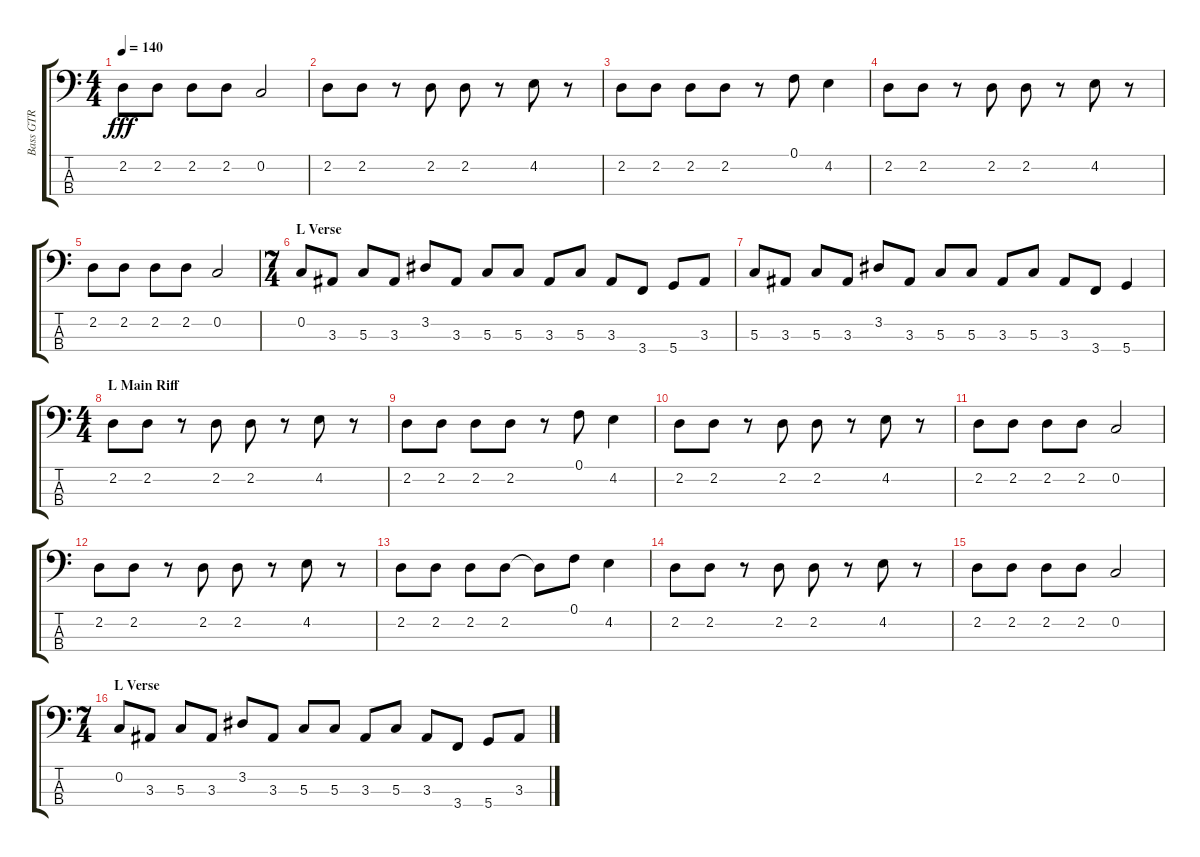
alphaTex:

\track ("Bass GTR" "Bass GTR") {instrument electricbassfinger}
\staff {score tabs}
\tuning (F2 C2 G1 D1) {hide}
\ts (4 4)
\tempo 140
\clef f4
\ks aminor
2.2.8{dy fff} 2.2.8 2.2.8 2.2.8 0.2.2 |
2.2.8 2.2.8 r.8 2.2.8 2.2.8 r.8 4.2.8 r.8 |
2.2.8 2.2.8 2.2.8 2.2.8 r.8 0.1.8 4.2.4 |
2.2.8 2.2.8 r.8 2.2.8 2.2.8 r.8 4.2.8 r.8 |
2.2.8 2.2.8 2.2.8 2.2.8 0.2.2 |
\ts (7 4)
\section ("" "L Verse")
0.2.8 3.3.8 5.3.8 3.3.8 3.2.8 3.3.8 5.3.8 5.3.8 3.3.8 5.3.8 3.3.8 3.4.8 5.4.8 3.3.8 |
5.3.8 3.3.8 5.3.8 3.3.8 3.2.8 3.3.8 5.3.8 5.3.8 3.3.8 5.3.8 3.3.8 3.4.8 5.4.4 |
\ts (4 4)
\section ("" "L Main Riff")
2.2.8 2.2.8 r.8 2.2.8 2.2.8 r.8 4.2.8 r.8 |
2.2.8 2.2.8 2.2.8 2.2.8 r.8 0.1.8 4.2.4 |
2.2.8 2.2.8 r.8 2.2.8 2.2.8 r.8 4.2.8 r.8 |
2.2.8 2.2.8 2.2.8 2.2.8 0.2.2 |
2.2.8 2.2.8 r.8 2.2.8 2.2.8 r.8 4.2.8 r.8 |
2.2.8 2.2.8 2.2.8 2.2.8 2.2{t}.8 0.1.8 4.2.4 |
2.2.8 2.2.8 r.8 2.2.8 2.2.8 r.8 4.2.8 r.8 |
2.2.8 2.2.8 2.2.8 2.2.8 0.2.2 |
\ts (7 4)
\section ("" "L Verse")
0.2.8 3.3.8 5.3.8 3.3.8 3.2.8 3.3.8 5.3.8 5.3.8 3.3.8 5.3.8 3.3.8 3.4.8 5.4.8 3.3.8
